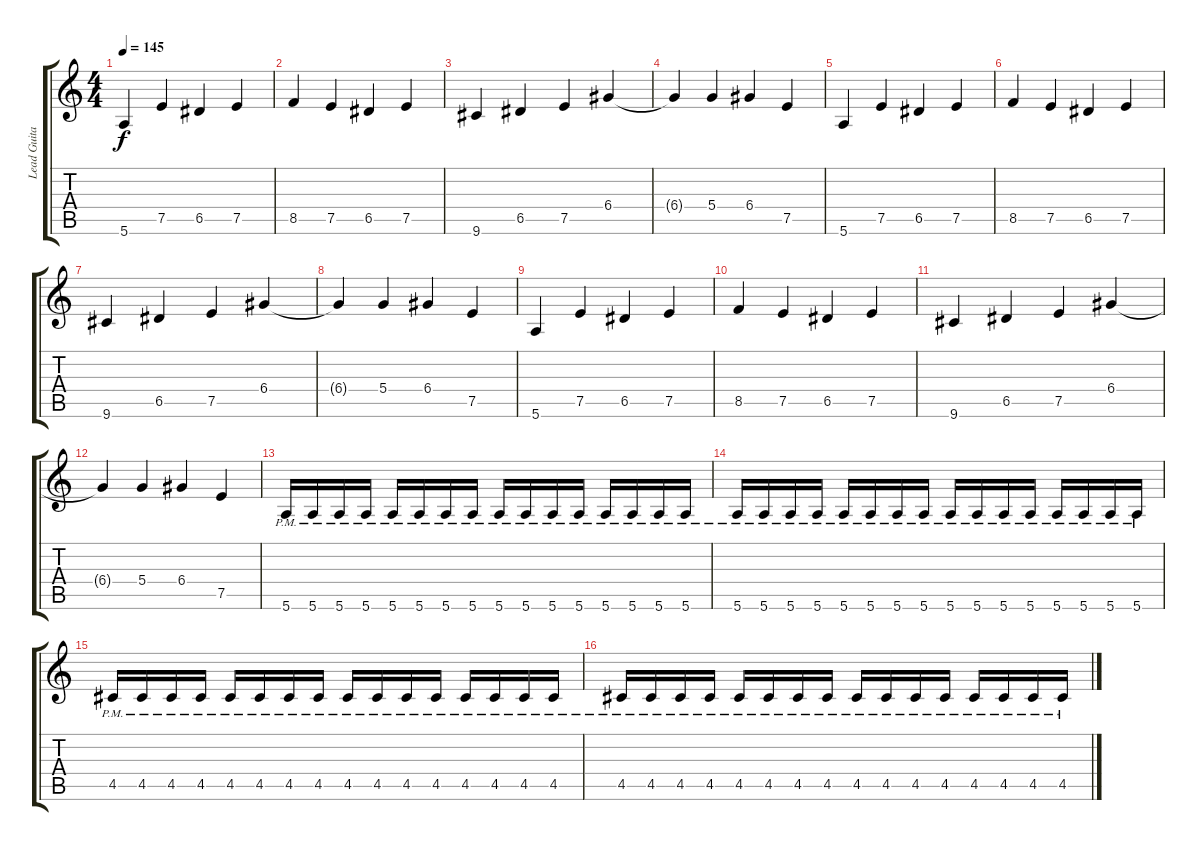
\track ("Lead Guitar" "Lead Guita") {instrument distortionguitar}
\staff {score tabs}
\tuning (E4 B3 G3 D3 A2 E2) {hide}
\ts (4 4)
\tempo 145
\clef g2
\ks c
5.6.4{dy f} 7.5.4 6.5.4 7.5.4 |
8.5.4 7.5.4 6.5.4 7.5.4 |
9.6.4 6.5.4 7.5.4 6.4.4 |
6.4{t}.4 5.4.4 6.4.4 7.5.4 |
5.6.4 7.5.4 6.5.4 7.5.4 |
8.5.4 7.5.4 6.5.4 7.5.4 |
9.6.4 6.5.4 7.5.4 6.4.4 |
6.4{t}.4 5.4.4 6.4.4 7.5.4 |
5.6.4 7.5.4 6.5.4 7.5.4 |
8.5.4 7.5.4 6.5.4 7.5.4 |
9.6.4 6.5.4 7.5.4 6.4.4 |
6.4{t}.4 5.4.4 6.4.4 7.5.4 |
5.6{pm}.16{volume 13} 5.6{pm}.16 5.6{pm}.16 5.6{pm}.16 5.6{pm}.16 5.6{pm}.16 5.6{pm}.16 5.6{pm}.16 5.6{pm}.16 5.6{pm}.16 5.6{pm}.16 5.6{pm}.16 5.6{pm}.16 5.6{pm}.16 5.6{pm}.16 5.6{pm}.16 |
5.6{pm}.16 5.6{pm}.16 5.6{pm}.16 5.6{pm}.16 5.6{pm}.16 5.6{pm}.16 5.6{pm}.16 5.6{pm}.16 5.6{pm}.16 5.6{pm}.16 5.6{pm}.16 5.6{pm}.16 5.6{pm}.16 5.6{pm}.16 5.6{pm}.16 5.6{pm}.16 |
4.5{pm}.16 4.5{pm}.16 4.5{pm}.16 4.5{pm}.16 4.5{pm}.16 4.5{pm}.16 4.5{pm}.16 4.5{pm}.16 4.5{pm}.16 4.5{pm}.16 4.5{pm}.16 4.5{pm}.16 4.5{pm}.16 4.5{pm}.16 4.5{pm}.16 4.5{pm}.16 |
4.5{pm}.16 4.5{pm}.16 4.5{pm}.16 4.5{pm}.16 4.5{pm}.16 4.5{pm}.16 4.5{pm}.16 4.5{pm}.16 4.5{pm}.16 4.5{pm}.16 4.5{pm}.16 4.5{pm}.16 4.5{pm}.16 4.5{pm}.16 4.5{pm}.16 4.5{pm}.16
